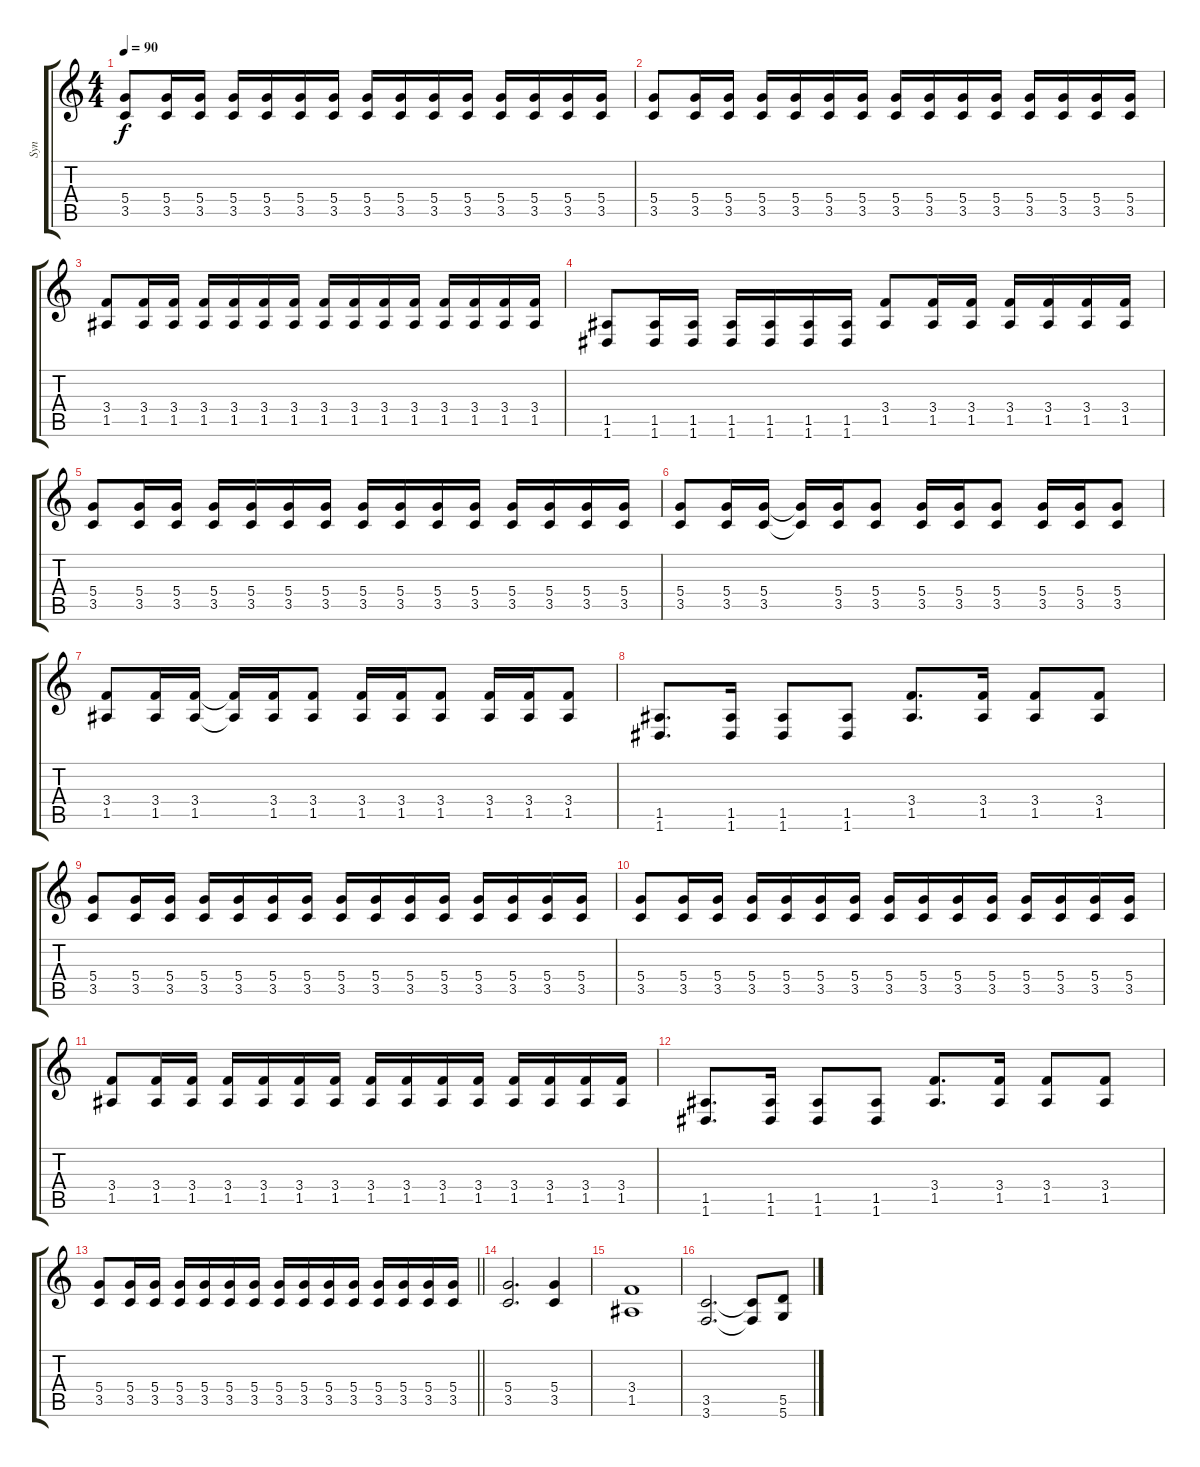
\track ("Syn" "Syn") {instrument distortionguitar}
\staff {score tabs}
\tuning (E4 B3 G3 D3 A2 D2) {hide}
\ts (4 4)
\tempo 90
\clef g2
\ks c
(5.4 3.5).8{dy f} (5.4 3.5).16 (5.4 3.5).16 (5.4 3.5).16 (5.4 3.5).16 (5.4 3.5).16 (5.4 3.5).16 (5.4 3.5).16 (5.4 3.5).16 (5.4 3.5).16 (5.4 3.5).16 (5.4 3.5).16 (5.4 3.5).16 (5.4 3.5).16 (5.4 3.5).16 |
(5.4 3.5).8 (5.4 3.5).16 (5.4 3.5).16 (5.4 3.5).16 (5.4 3.5).16 (5.4 3.5).16 (5.4 3.5).16 (5.4 3.5).16 (5.4 3.5).16 (5.4 3.5).16 (5.4 3.5).16 (5.4 3.5).16 (5.4 3.5).16 (5.4 3.5).16 (5.4 3.5).16 |
(3.4 1.5).8 (3.4 1.5).16 (3.4 1.5).16 (3.4 1.5).16 (3.4 1.5).16 (3.4 1.5).16 (3.4 1.5).16 (3.4 1.5).16 (3.4 1.5).16 (3.4 1.5).16 (3.4 1.5).16 (3.4 1.5).16 (3.4 1.5).16 (3.4 1.5).16 (3.4 1.5).16 |
(1.5 1.6).8 (1.5 1.6).16 (1.5 1.6).16 (1.5 1.6).16 (1.5 1.6).16 (1.5 1.6).16 (1.5 1.6).16 (3.4 1.5).8 (3.4 1.5).16 (3.4 1.5).16 (3.4 1.5).16 (3.4 1.5).16 (3.4 1.5).16 (3.4 1.5).16 |
(5.4 3.5).8 (5.4 3.5).16 (5.4 3.5).16 (5.4 3.5).16 (5.4 3.5).16 (5.4 3.5).16 (5.4 3.5).16 (5.4 3.5).16 (5.4 3.5).16 (5.4 3.5).16 (5.4 3.5).16 (5.4 3.5).16 (5.4 3.5).16 (5.4 3.5).16 (5.4 3.5).16 |
(5.4 3.5).8 (5.4 3.5).16 (5.4 3.5).16 (5.4{t} 3.5{t}).16 (5.4 3.5).16 (5.4 3.5).8 (5.4 3.5).16 (5.4 3.5).16 (5.4 3.5).8 (5.4 3.5).16 (5.4 3.5).16 (5.4 3.5).8 |
(3.4 1.5).8 (3.4 1.5).16 (3.4 1.5).16 (3.4{t} 1.5{t}).16 (3.4 1.5).16 (3.4 1.5).8 (3.4 1.5).16 (3.4 1.5).16 (3.4 1.5).8 (3.4 1.5).16 (3.4 1.5).16 (3.4 1.5).8 |
(1.5 1.6).8{d} (1.5 1.6).16 (1.5 1.6).8 (1.5 1.6).8 (3.4 1.5).8{d} (3.4 1.5).16 (3.4 1.5).8 (3.4 1.5).8 |
(5.4 3.5).8 (5.4 3.5).16 (5.4 3.5).16 (5.4 3.5).16 (5.4 3.5).16 (5.4 3.5).16 (5.4 3.5).16 (5.4 3.5).16 (5.4 3.5).16 (5.4 3.5).16 (5.4 3.5).16 (5.4 3.5).16 (5.4 3.5).16 (5.4 3.5).16 (5.4 3.5).16 |
(5.4 3.5).8 (5.4 3.5).16 (5.4 3.5).16 (5.4 3.5).16 (5.4 3.5).16 (5.4 3.5).16 (5.4 3.5).16 (5.4 3.5).16 (5.4 3.5).16 (5.4 3.5).16 (5.4 3.5).16 (5.4 3.5).16 (5.4 3.5).16 (5.4 3.5).16 (5.4 3.5).16 |
(3.4 1.5).8 (3.4 1.5).16 (3.4 1.5).16 (3.4 1.5).16 (3.4 1.5).16 (3.4 1.5).16 (3.4 1.5).16 (3.4 1.5).16 (3.4 1.5).16 (3.4 1.5).16 (3.4 1.5).16 (3.4 1.5).16 (3.4 1.5).16 (3.4 1.5).16 (3.4 1.5).16 |
(1.5 1.6).8{d} (1.5 1.6).16 (1.5 1.6).8 (1.5 1.6).8 (3.4 1.5).8{d} (3.4 1.5).16 (3.4 1.5).8 (3.4 1.5).8 |
\barLineRight lightlight
(5.4 3.5).8 (5.4 3.5).16 (5.4 3.5).16 (5.4 3.5).16 (5.4 3.5).16 (5.4 3.5).16 (5.4 3.5).16 (5.4 3.5).16 (5.4 3.5).16 (5.4 3.5).16 (5.4 3.5).16 (5.4 3.5).16 (5.4 3.5).16 (5.4 3.5).16 (5.4 3.5).16 |
(5.4 3.5).2{d} (5.4 3.5).4 |
(3.4 1.5).1 |
(3.5 3.6).2{d} (3.5{t} 3.6{t}).8 (5.5 5.6).8
